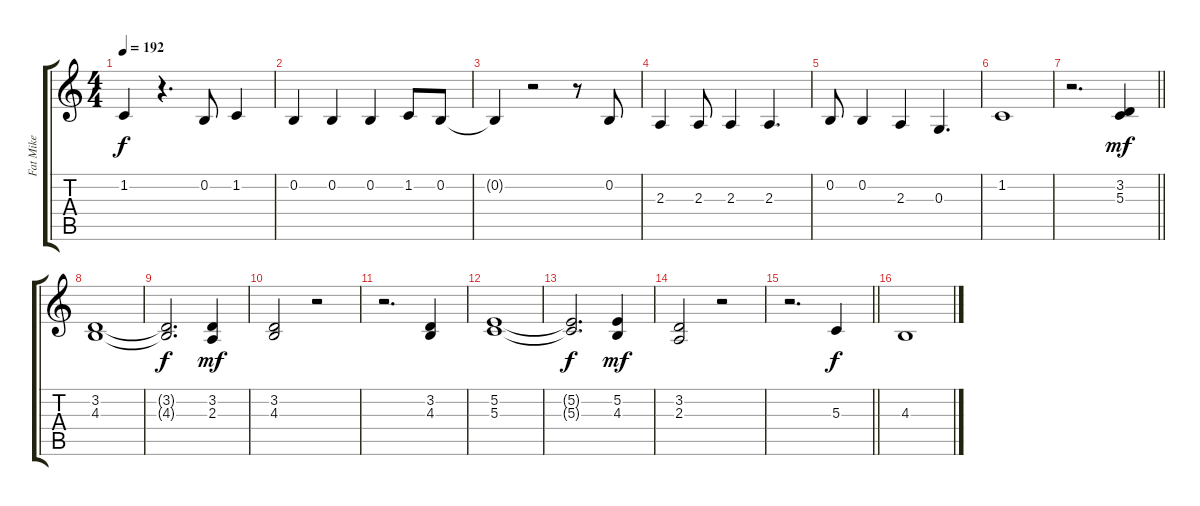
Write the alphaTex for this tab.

\track ("Fat Mike" "Fat Mike") {instrument bassoon}
\staff {score tabs}
\tuning (E4 B3 G3 D3 A2 E2) {hide}
\ts (4 4)
\tempo 192
\clef g2
\ks c
1.2{t}.4{dy f} r.4{d} 0.2.8 1.2.4 |
0.2.4 0.2.4 0.2.4 1.2.8 0.2.8 |
0.2{t}.4 r.2 r.8 0.2.8 |
2.3.4 2.3.8 2.3.4 2.3.4{d} |
0.2.8 0.2.4 2.3.4 0.3.4{d} |
1.2.1 |
\barLineRight lightlight
r.2{d} (3.2 5.3).4{dy mf} |
\section ("" "")
(3.2 4.3).1 |
(3.2{t} 4.3{t}).2{d dy f} (3.2 2.3).4{dy mf} |
(3.2 4.3).2 r.2 |
r.2{d} (3.2 4.3).4 |
(5.2 5.3).1 |
(5.2{t} 5.3{t}).2{d dy f} (5.2 4.3).4{dy mf} |
(3.2 2.3).2 r.2 |
\barLineRight lightlight
r.2{d} 5.3.4{dy f} |
4.3.1
